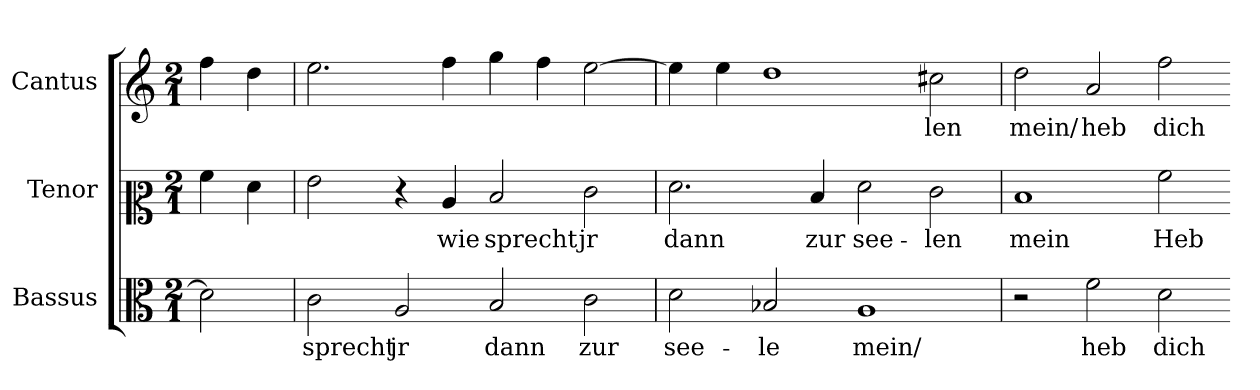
**kern	**text	**kern	**text	**kern	**text
*part3	*part3	*part2	*part2	*part1	*part1
*staff3	*staff3	*staff2	*staff2	*staff1	*staff1
*I"Bassus	*	*I"Tenor	*	*I"Cantus	*
*	*	*I'T	*	*	*
*clefC3	*	*clefC2	*	*clefG2	*
*k[]	*	*k[]	*	*k[]	*
*D:dor	*	*D:dor	*	*D:dor	*
*M2/1	*	*M2/1	*	*M2/1	*
*MM180	*	*MM180	*	*MM180	*
=	=	=	=	=	=
2di]	.	4a	.	4ff	.
.	.	4f	.	4dd	.
=9	=9	=9	=9	=9	=9
2ci	sprecht	2g	.	2.ee	.
2Ai	jr	4r	.	.	.
!	!	!	!LO:LY:i	!	!
.	.	4c	wie	4ff	.
!	!	!	!LO:LY:i	!	!
2Bi	dann	2d	sprecht	4gg	.
.	.	.	.	4ff	.
!	!	!	!LO:LY:i	!	!
2c	zur	2e	jr	[2ee	.
=10	=10	=10	=10	=10	=10
!	!	!	!LO:LY:i	!	!
2d	see-	2.f	dann	4ee]	.
.	.	.	.	4ee	.
2B-X	-le	.	.	1dd	.
!	!	!	!LO:LY:i	!	!
.	.	4d	zur	.	.
!	!	!	!LO:LY:i	!	!
1A	mein/	2f	see-	.	.
!	!	!	!LO:LY:i	!	!
.	.	2e	-len	2cc#X	-len
=11	=11	=11	=11	=11	=11
!	!	!	!LO:LY:i	!	!
2r	.	1d	mein	2dd	mein/
2f	heb	.	.	2a	heb
2d	dich	2a	Heb	2ff	dich
=-	=-	=-	=-	=-	=-
*-	*-	*-	*-	*-	*-
